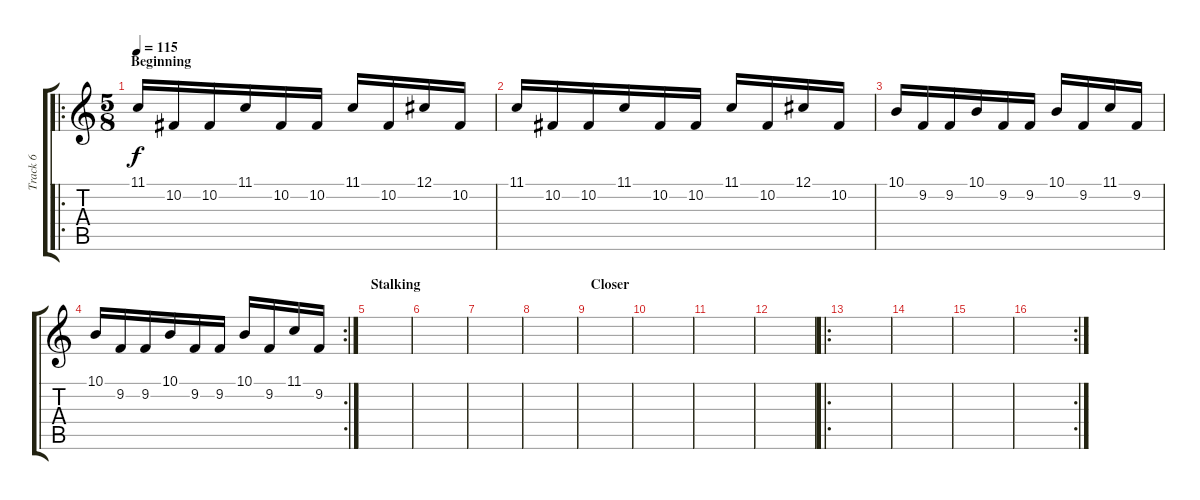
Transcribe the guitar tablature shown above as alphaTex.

\track ("Track 6" "Track 6") {instrument electricgrandpiano}
\staff {score tabs}
\tuning (Db4 Ab3 E3 B2 Gb2 B1) {hide}
\ro
\ts (5 8)
\section ("" "Beginning")
\tempo 115
\clef g2
\ks c
11.1.16{dy f instrument electricgrandpiano} 10.2.16 10.2.16 11.1.16 10.2.16 10.2.16 11.1.16 10.2.16 12.1.16 10.2.16 |
11.1.16 10.2.16 10.2.16 11.1.16 10.2.16 10.2.16 11.1.16 10.2.16 12.1.16 10.2.16 |
10.1.16 9.2.16 9.2.16 10.1.16 9.2.16 9.2.16 10.1.16 9.2.16 11.1.16 9.2.16 |
\rc 2
10.1.16 9.2.16 9.2.16 10.1.16 9.2.16 9.2.16 10.1.16 9.2.16 11.1.16 9.2.16 |
\section ("" "Stalking")
|
|
|
|
\section ("" "Closer")
|
|
|
|
\ro
|
|
|
\rc 2
